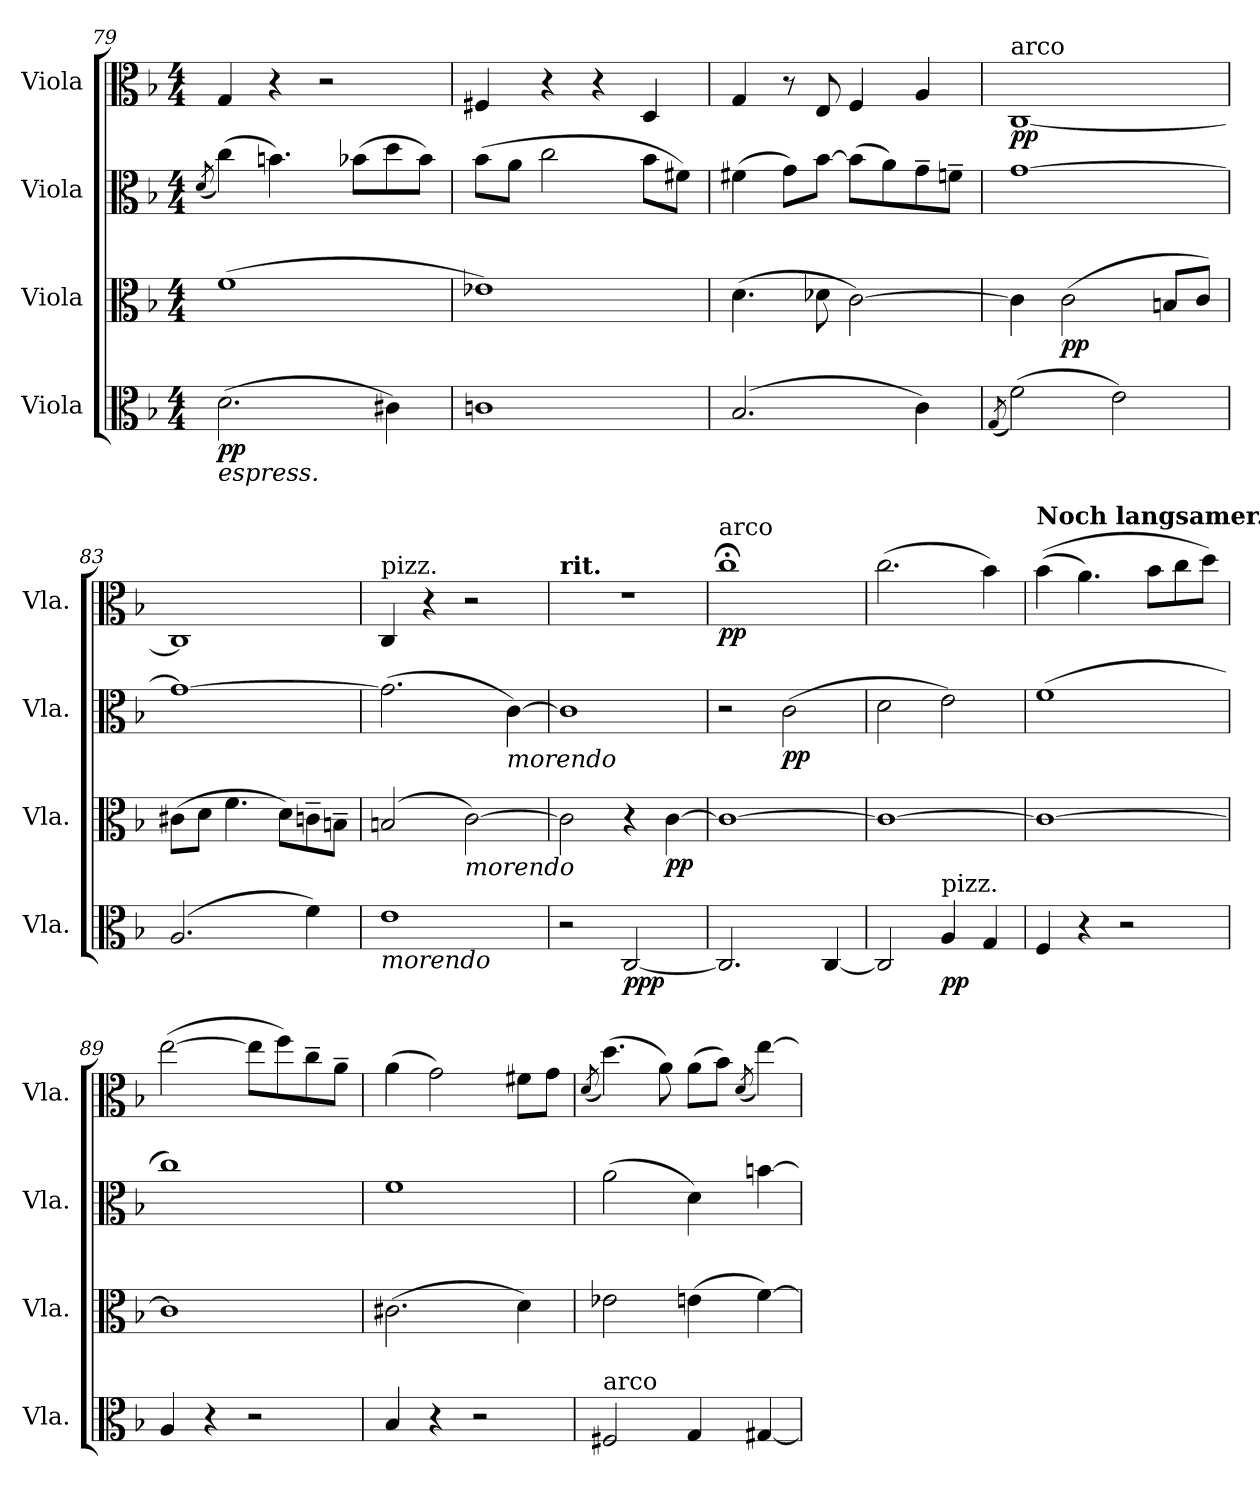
**kern	**dynam	**kern	**dynam	**kern	**dynam	**kern	**dynam
*part4	*part4	*part3	*part3	*part2	*part2	*part1	*part1
*staff4	*staff4	*staff3	*staff3	*staff2	*staff2	*staff1	*staff1
*I"Viola	*	*I"Viola	*	*I"Viola	*	*I"Viola	*
*I'Vla.	*	*I'Vla.	*	*I'Vla.	*	*I'Vla.	*
*clefC3	*	*clefC3	*	*clefC3	*	*clefC3	*
*k[b-]	*	*k[b-]	*	*k[b-]	*	*k[b-]	*
*M4/4	*	*M4/4	*	*M4/4	*	*M4/4	*
=79	=79	=79	=79	=79	=79	=79	=79
.	.	.	.	(8qd/	.	.	.
!LO:TX:b:i:t=espress.	!	!	!	!	!	!	!
!	!LO:DY:b	!	!	!	!	!	!
(2.d\	pp	(1f	.	(4cc\)	.	4G/	.
.	.	.	.	4.bn\)	.	4r	.
.	.	.	.	.	.	2r	.
.	.	.	.	(8b-X\L	.	.	.
4c#X\)	.	.	.	8dd\	.	.	.
.	.	.	.	8b-\J)	.	.	.
=80	=80	=80	=80	=80	=80	=80	=80
1cn	.	1e-X)	.	(8b-\L	.	4F#X/	.
.	.	.	.	8a\J	.	.	.
.	.	.	.	2cc\	.	4r	.
.	.	.	.	.	.	4r	.
.	.	.	.	8b-\L	.	4D/	.
.	.	.	.	8f#X\J)	.	.	.
=81	=81	=81	=81	=81	=81	=81	=81
(2.B-/	.	(4.d\	.	(4f#X\	.	4G/	.
.	.	.	.	8g\L)	.	8r	.
.	.	8d-X\	.	[8b-\J	.	8E/	.
.	.	[2c\)	.	(8b-\L]	.	4F/	.
.	.	.	.	8a\)	.	.	.
4c\)	.	.	.	8g~\	.	4A/	.
.	.	.	.	8fn~\J	.	.	.
=82	=82	=82	=82	=82	=82	=82	=82
(8qG/	.	.	.	.	.	.	.
!	!	!	!	!	!	!LO:TX:a:t=arco	!
!	!	!	!	!	!	!	!LO:DY:b
(2f\)	.	4c\]	.	[1g	.	[1C	pp
!	!	!	!LO:DY:b	!	!	!	!
.	.	(2c\	pp	.	.	.	.
2e\)	.	.	.	.	.	.	.
.	.	8Bn/L	.	.	.	.	.
.	.	8c/J)	.	.	.	.	.
=83	=83	=83	=83	=83	=83	=83	=83
(2.A/	.	(8c#X\L	.	1g_	.	1C]	.
.	.	8d\J	.	.	.	.	.
.	.	4.f\	.	.	.	.	.
.	.	8d\L)	.	.	.	.	.
4f\)	.	8cn~\	.	.	.	.	.
.	.	8Bn~\J	.	.	.	.	.
!!LO:LB:g=z
=84	=84	=84	=84	=84	=84	=84	=84
!	!	!	!	!	!	!LO:TX:a:t=pizz.	!
!LO:TX:b:i:t=morendo	!	!	!	!	!	!	!
1e	.	(2Bn/	.	(2.g\]	.	4C/	.
.	.	.	.	.	.	4r	.
!	!	!LO:TX:b:i:t=morendo	!	!	!	!	!
.	.	[2c\)	.	.	.	2r	.
!	!	!	!	!LO:TX:b:i:t=morendo	!	!	!
.	.	.	.	[4c\)	.	.	.
=85	=85	=85	=85	=85	=85	=85	=85
!	!	!	!	!	!	!LO:TX:a:B:t=rit.	!
2r	.	2c\]	.	1c]	.	1r	.
!	!LO:DY:b	!	!	!	!	!	!
[2C/	ppp	4r	.	.	.	.	.
!	!	!	!LO:DY:b	!	!	!	!
.	.	[4c\	pp	.	.	.	.
=86	=86	=86	=86	=86	=86	=86	=86
!	!	!	!	!	!	!LO:TX:a:t=arco	!
!	!	!	!	!	!	!	!LO:DY:b
2.C/]	.	1c_	.	2r	.	1cc;<	pp
!	!	!	!	!	!LO:DY:b	!	!
.	.	.	.	(2c\	pp	.	.
[4C/	.	.	.	.	.	.	.
=87	=87	=87	=87	=87	=87	=87	=87
2C/]	.	1c_	.	2d\	.	(2.cc\	.
!LO:TX:a:t=pizz.	!	!	!	!	!	!	!
!	!LO:DY:b	!	!	!	!	!	!
4A/	pp	.	.	2e\)	.	.	.
4G/	.	.	.	.	.	4b-\)	.
=88	=88	=88	=88	=88	=88	=88	=88
!	!	!	!	!	!	!LO:TX:a:B:t=Noch langsamer.	!
4F/	.	1c_	.	(1f	.	((4b-\	.
4r	.	.	.	.	.	4.a\)	.
2r	.	.	.	.	.	.	.
.	.	.	.	.	.	8b-\L	.
.	.	.	.	.	.	8cc\	.
.	.	.	.	.	.	8dd\J)	.
=89	=89	=89	=89	=89	=89	=89	=89
4A/	.	1c]	.	1cc)	.	([2ee\	.
4r	.	.	.	.	.	.	.
2r	.	.	.	.	.	8ee\L]	.
.	.	.	.	.	.	8ff\)	.
.	.	.	.	.	.	8cc~\	.
.	.	.	.	.	.	8a~\J	.
=90	=90	=90	=90	=90	=90	=90	=90
4B-/	.	(2.c#X\	.	1f	.	(4a\	.
4r	.	.	.	.	.	2g\)	.
2r	.	.	.	.	.	.	.
.	.	4d\)	.	.	.	8f#X\L	.
.	.	.	.	.	.	8g\J	.
=91	=91	=91	=91	=91	=91	=91	=91
.	.	.	.	.	.	(8qd/	.
!LO:TX:a:t=arco	!	!	!	!	!	!	!
2F#X/	.	2e-X\	.	(2a\	.	(4.dd\)	.
.	.	.	.	.	.	8a\)	.
4G/	.	(4en\	.	4d\)	.	(8a\L	.
.	.	.	.	.	.	8b-\J)	.
.	.	.	.	.	.	(8qd/	.
[4G#X/	.	[4f\)	.	[4bn\	.	[4ee\)	.
=	=	=	=	=	=	=	=
*-	*-	*-	*-	*-	*-	*-	*-
